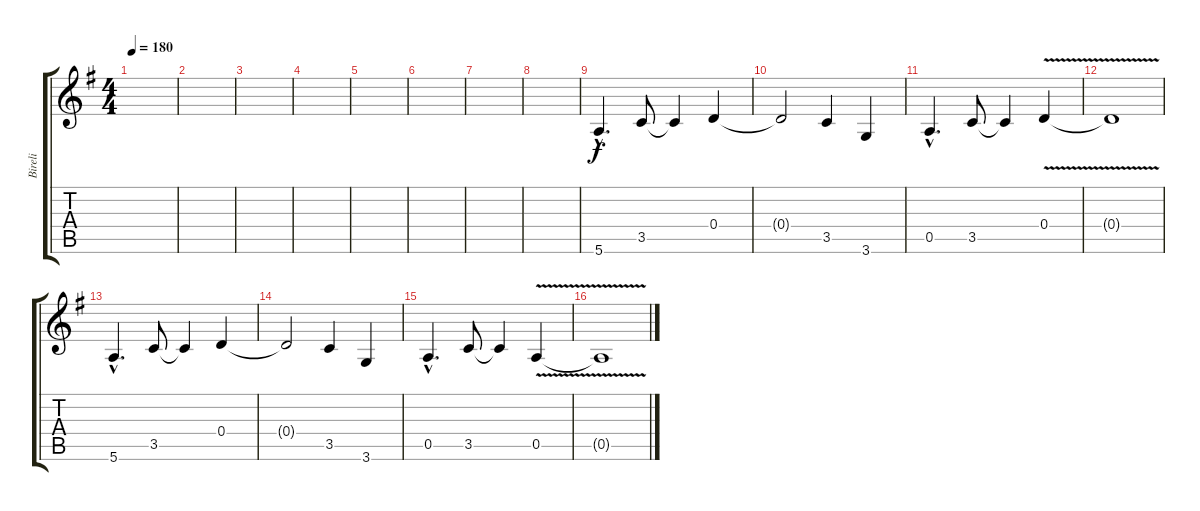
\track ("Bireli" "Bireli") {instrument electricguitarjazz}
\staff {score tabs}
\tuning (E4 B3 G3 D3 A2 E2) {hide}
\ts (4 4)
\tempo 180
\clef g2
\ks g
|
|
|
|
|
|
|
|
5.6{hac}.4{d} 3.5.8 3.5{t}.4 0.4.4 |
0.4{t}.2 3.5.4 3.6.4 |
0.5{hac}.4{d} 3.5.8 3.5{t}.4 0.4{v}.4 |
0.4{t}.1 |
5.6{hac}.4{d} 3.5.8 3.5{t}.4 0.4.4 |
0.4{t}.2 3.5.4 3.6.4 |
0.5{hac}.4{d} 3.5.8 3.5{t}.4 0.5{v}.4 |
0.5{t}.1
